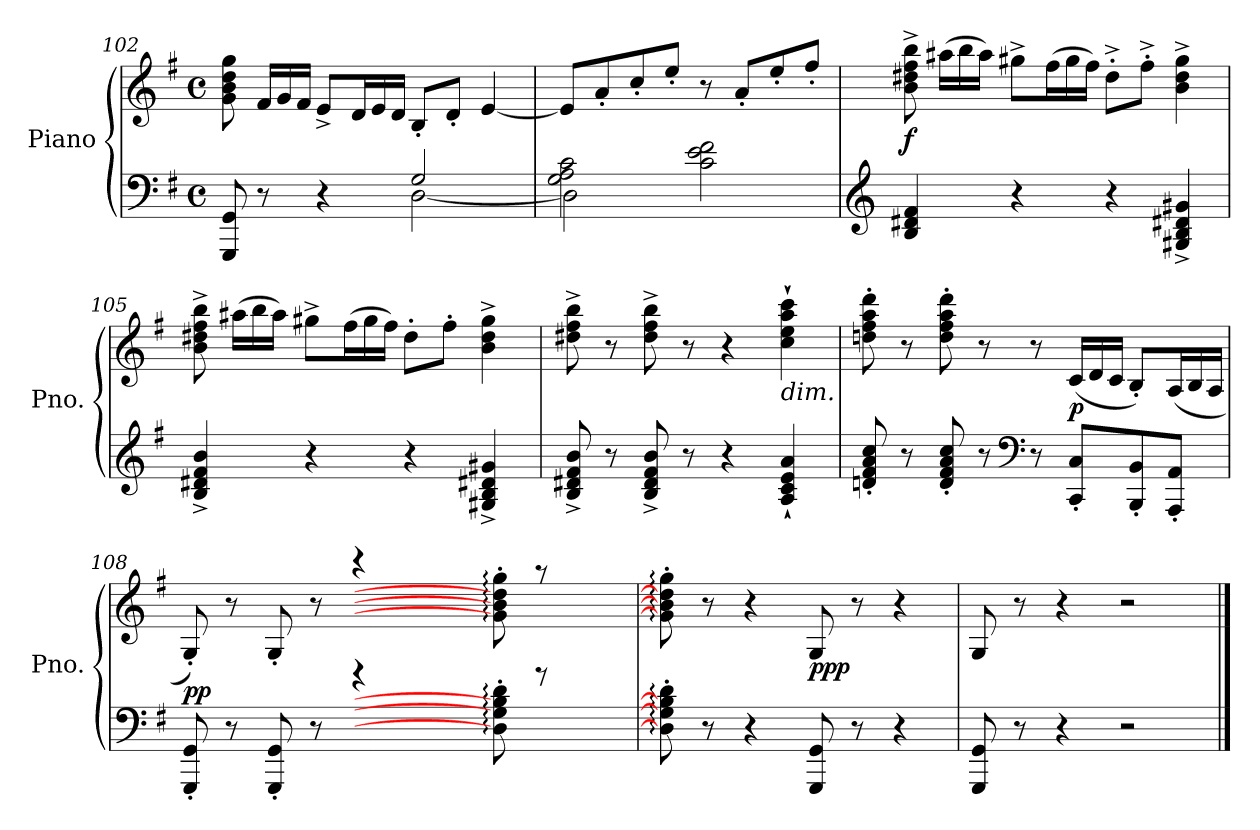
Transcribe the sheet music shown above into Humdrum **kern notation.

**kern	**kern	**dynam
*part1	*part1	*part1
*staff2	*staff1	*staff1/2
*I"Piano	*	*
*I'Pno.	*	*
*clefF4	*clefG2	*
*k[f#]	*k[f#]	*
*M4/4	*M4/4	*
*met(c)	*met(c)	*
=102	=102	=102
*^	*	*
8GGG/ 8GG/	2ryy	8g\ 8b\ 8dd\ 8gg\	.
*	*	*Xtuplet	*
8r	.	24f#/LL	.
.	.	24g/	.
.	.	24f#/JJ	.
4r	.	8e^/L	.
.	.	24d/L	.
.	.	24e/	.
.	.	24d/JJ	.
2G/	[2D\	8B'/L	.
.	.	8d'/J	.
.	.	[4e/	.
!!LO:LB:g=z
=103	=103	=103	=103
2G\ 2A\ 2c\	2D\]	8e/L]	.
.	.	8a'/	.
.	.	8cc'/	.
.	.	8ee'/J	.
2c\ 2e\ 2f#\	2ryy	8r	.
.	.	8a'/L	.
.	.	8ee'/	.
.	.	8ff#'/J	.
*v	*v	*	*
=104	=104	=104
*clefG2	*	*
!	!	!LO:DY:b
4B/ 4d#X/ 4f#/	8b\^ 8dd#X\^ 8ff#\^ 8bb\^	f
.	(>24aa#X\LL	.
.	24bb\	.
.	24aa#\JJ)	.
4r	8gg#X^\L	.
.	(>24ff#\L	.
.	24gg#\	.
.	24ff#\JJ)	.
4r	8dd#'^\L	.
.	8ff#'^\J	.
4G#X/^ 4B/^ 4d#X/^ 4g#X/^	4b\^ 4dd#\^ 4gg#\^	.
=105	=105	=105
!	!	!LO:DY:b
!	!	!LO:DY:n=1:b
4B/^ 4d#X/^ 4f#/^ 4b/^	8b\^ 8dd#X\^ 8ff#\^ 8bb\^	other-dynamics f
.	(>24aa#X\LL	.
.	24bb\	.
.	24aa#\JJ)	.
4r	8gg#X^\L	.
.	(>24ff#\L	.
.	24gg#\	.
.	24ff#\JJ)	.
4r	8dd#'\L	.
.	8ff#'\J	.
4G#X/^ 4B/^ 4d#X/^ 4g#X/^	4b\^ 4dd#\^ 4gg#\^	.
=106	=106	=106
8B/^ 8d#X/^ 8f#/^ 8b/^	8dd#X\^ 8ff#\^ 8bb\^	.
8r	8r	.
8B/^ 8d#/^ 8f#/^ 8b/^	8dd#\^ 8ff#\^ 8bb\^	.
8r	8r	.
4r	4r	.
!	!LO:TX:b:i:t=dim.	!
4A/` 4c/` 4e/` 4a/`	4cc\` 4ee\` 4aa\` 4ccc\`	.
!!LO:PB:g=z
=107	=107	=107
8dn/' 8f#/' 8a/' 8cc/'	8ddn\' 8ff#\' 8aa\' 8ddd\'	.
8r	8r	.
8d/' 8f#/' 8a/' 8cc/'	8dd\' 8ff#\' 8aa\' 8ddd\'	.
8r	8r	.
*clefF4	*	*
8r	8r	.
!	!	!LO:DY:b
8CC/' 8C/'L	(<24c/LL	p
.	24d/	.
.	24c/JJ	.
8BBB/' 8BB/'	8B'/L)	.
8AAA/' 8AA/'J	(<24A/L	.
.	24B/	.
.	24A/JJ	.
=108	=108	=108
*^	*^	*
!	!	!	!	!LO:DY:b
8GGG/' 8GG/'	2ryy	8G'/)	2ryy	pp
8r	.	8r	.	.
8GGG/' 8GG/'	.	8G'/	.	.
8r	.	8r	.	.
4r	8..ryy	4r	8..ryy	.
*	*Xtuplet	*	*	*
.	[96D!\LLLLyy	.	[96g!\LLLLyy	.
.	[96G!\yy	.	[96b!\yy	.
.	[96B!\JJJJyy	.	[96dd!\JJJJyy	.
8D\]:' 8G\]:' 8B\]:' 8d\:'	8..ryy	8g\]:' 8b\]:' 8dd\]:' 8gg\:'	8..ryy	.
8r	.	8r	.	.
.	[96D!\LLLLyy	.	[96g!\LLLLyy	.
.	[96G!\yy	.	[96b!\yy	.
.	[96B!\JJJJyy	.	[96dd!\JJJJyy	.
*v	*v	*	*	*
*	*v	*v	*
=109	=109	=109
8D\]:' 8G\]:' 8B\]:' 8d\:'	8g\]:' 8b\]:' 8dd\]:' 8gg\:'	.
8r	8r	.
4r	4r	.
*	*MM130	*
!	!	!LO:DY:b
8GGG/ 8GG/	8G/	ppp
8r	8r	.
4r	4r	.
=110	=110	=110
8GGG/ 8GG/	8G/	.
8r	8r	.
4r	4r	.
2r	2r	.
==	==	==
*-	*-	*-
